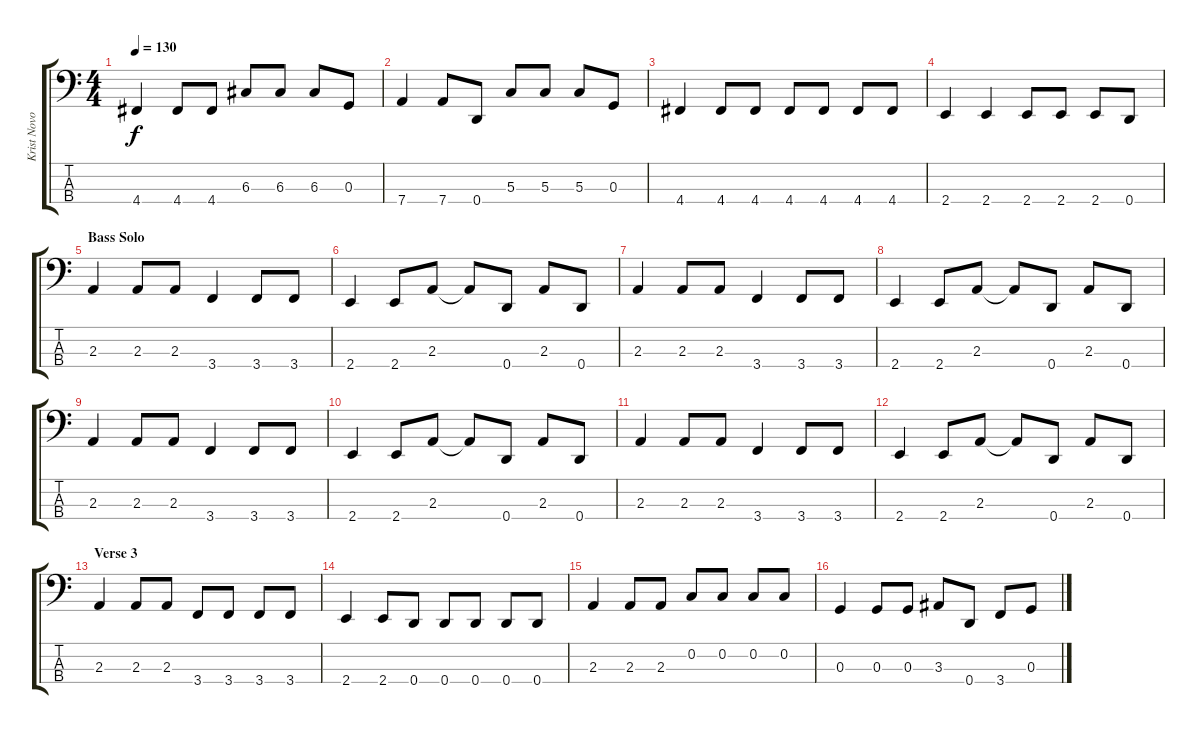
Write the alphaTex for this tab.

\track ("Krist Novoselic" "Krist Novo") {instrument electricbasspick}
\staff {score tabs}
\tuning (F2 C2 G1 D1) {hide}
\ts (4 4)
\tempo 130
\clef f4
\ks c
4.4.4{dy f} 4.4.8 4.4.8 6.3.8 6.3.8 6.3.8 0.3.8 |
7.4.4 7.4.8 0.4.8 5.3.8 5.3.8 5.3.8 0.3.8 |
4.4.4 4.4.8 4.4.8 4.4.8 4.4.8 4.4.8 4.4.8 |
2.4.4 2.4.4 2.4.8 2.4.8 2.4.8 0.4.8 |
\section ("" "Bass Solo")
2.3.4 2.3.8 2.3.8 3.4.4 3.4.8 3.4.8 |
2.4.4 2.4.8 2.3.8 2.3{t}.8 0.4.8 2.3.8 0.4.8 |
2.3.4 2.3.8 2.3.8 3.4.4 3.4.8 3.4.8 |
2.4.4 2.4.8 2.3.8 2.3{t}.8 0.4.8 2.3.8 0.4.8 |
2.3.4 2.3.8 2.3.8 3.4.4 3.4.8 3.4.8 |
2.4.4 2.4.8 2.3.8 2.3{t}.8 0.4.8 2.3.8 0.4.8 |
2.3.4 2.3.8 2.3.8 3.4.4 3.4.8 3.4.8 |
2.4.4 2.4.8 2.3.8 2.3{t}.8 0.4.8 2.3.8 0.4.8 |
\section ("" "Verse 3")
2.3.4 2.3.8 2.3.8 3.4.8 3.4.8 3.4.8 3.4.8 |
2.4.4 2.4.8 0.4.8 0.4.8 0.4.8 0.4.8 0.4.8 |
2.3.4 2.3.8 2.3.8 0.2.8 0.2.8 0.2.8 0.2.8 |
0.3.4 0.3.8 0.3.8 3.3.8 0.4.8 3.4.8 0.3.8
